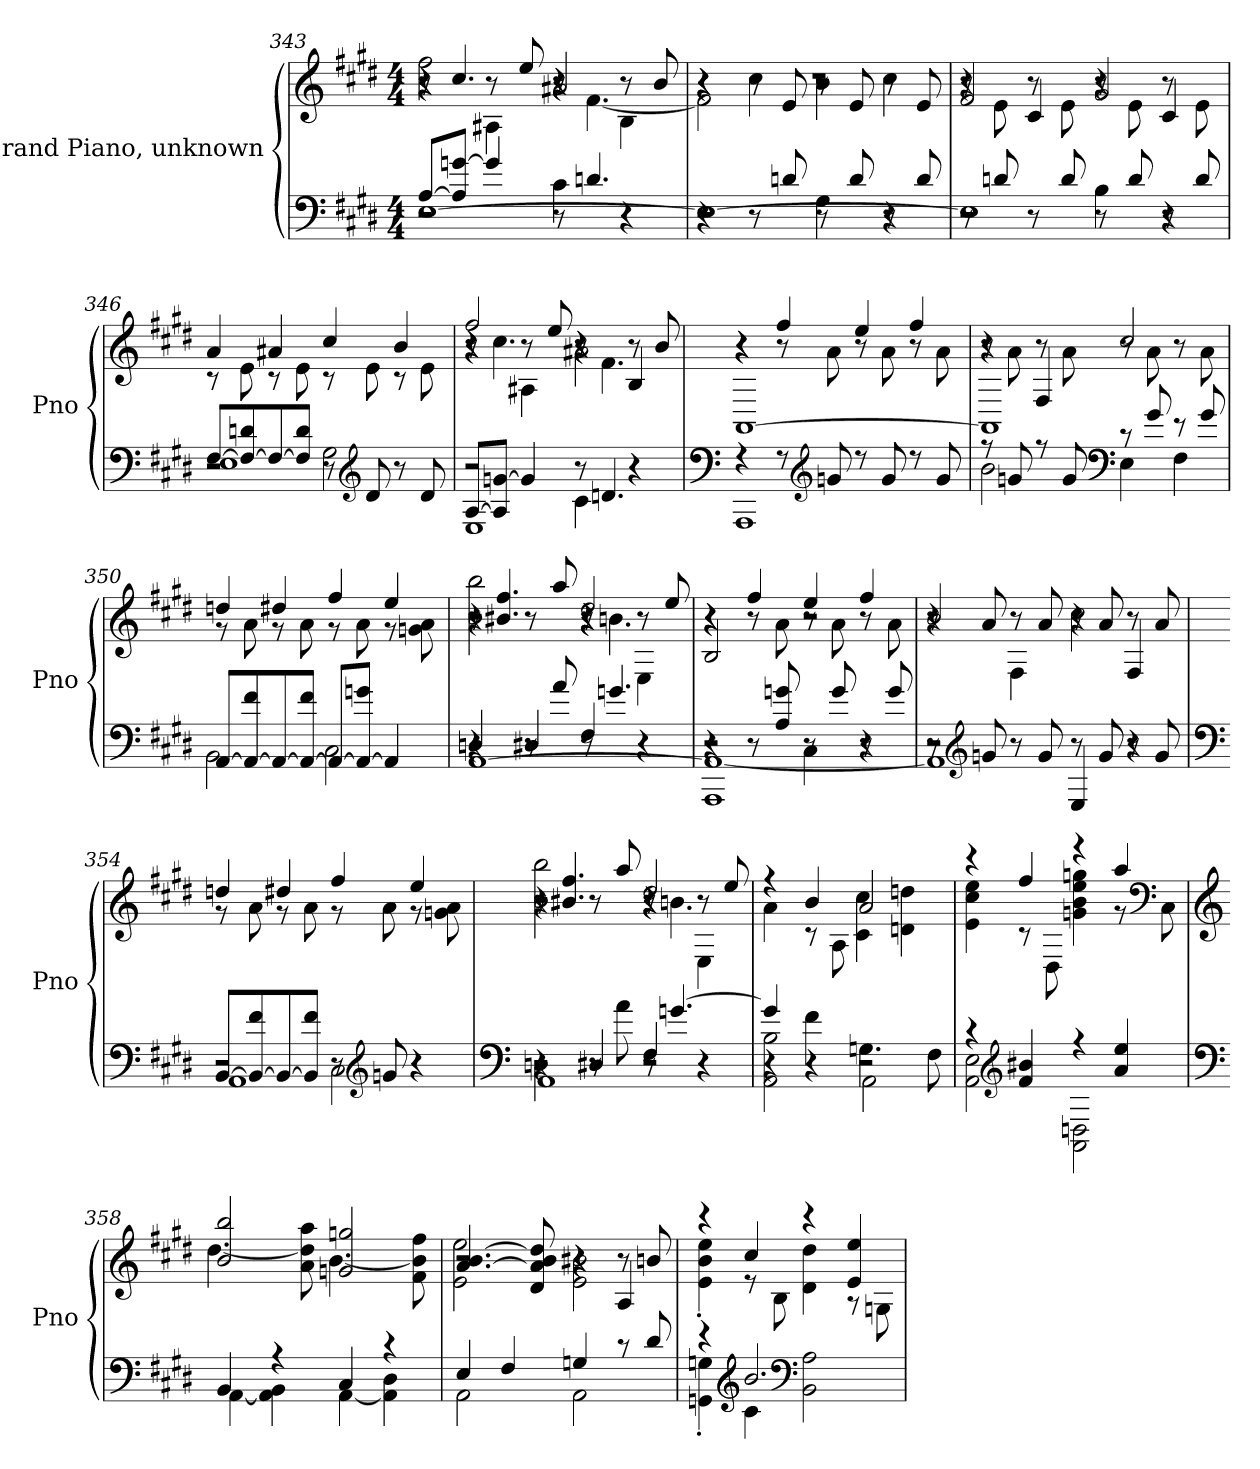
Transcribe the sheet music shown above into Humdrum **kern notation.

**kern	**kern
*part1	*part1
*staff2	*staff1
*I"Grand Piano, unknown	*
*I'Pno	*
!!LO:PB:g=z
*clefF4	*clefG2
*k[f#c#g#d#]	*k[f#c#g#d#]
*M4/4	*M4/4
=343	=343
*^	*^
*	*^	*	*^
*	*	*	*	*	*^
[8A/L	2r	[1E	8r	2ff#\	4r	4r
8A/] [8gn/J	.	.	4.cc#/	.	.	.
4g/]	.	.	.	.	8r	4A#X\
.	.	.	.	.	8ee/	.
8r	4c#\	.	2a#X/	4r	4r	8r
4.dn/	.	.	.	.	.	[4.f#\
.	4r	.	.	4B\	8r	.
.	.	.	.	.	8b/	.
=344	=344	=344	=344	=344	=344	=344
4r	2r	1E_	1r	4r	4r	2f#\]
8r	.	.	.	4cc#\	8r	.
8dn/	.	.	.	.	8e/	.
8r	4G#\	.	.	4b\	8r	2r
8d/	.	.	.	.	8e/	.
8r	4r	.	.	4cc#\	8r	.
8d/	.	.	.	.	8e/	.
*	*	*	*	*	*v	*v
=345	=345	=345	=345	=345	=345
8r	2r	1E]	2f#/	8r	4r
8dn/	.	.	.	8e\	.
8r	.	.	.	8r	4c#/
8d/	.	.	.	8e\	.
8r	4B\	.	2g#/	8r	4r
8d/	.	.	.	8e\	.
8r	4r	.	.	8r	4c#/
8d/	.	.	.	8e\	.
*	*	*	*	*v	*v
!!LO:LB:g=z
=346	=346	=346	=346	=346
[8F#/L	2r	1E	4a/	8r
8F#/_ 8dn/	.	.	.	8e\
8F#/_	.	.	4a#X/	8r
8F#/] 8d/J	.	.	.	8e\
8r	2G#\	.	4cc#/	8r
*clefG2	*	*	*	*
8d/	.	.	.	8e\
8r	.	.	4b/	8r
8d/	.	.	.	8e\
=347	=347	=347	=347	=347
*	*	*	*^	*^
[8A/L	2r	1E	4r	8r	2ff#/	4r
8A/] [8gn/J	.	.	.	4.cc#\	.	.
4g/]	.	.	8r	.	.	4A#X\
.	.	.	8ee/	.	.	.
8r	4c#\	.	4r	2a#X\	4r	8r
4.dn/	.	.	.	.	.	4.f#\
.	4r	.	8r	.	4B/	.
.	.	.	8b/	.	.	.
*v	*v	*v	*	*	*	*
*	*v	*v	*v	*v
=348	=348
*clefF4	*
*^	*^
*	*	*	*^
4r	1AAA	4r	4r	[1AA
8r	.	4ff#/	8r	.
*clefG2	*	*	*	*
8gn/	.	.	8a\	.
8r	.	4ee/	8r	.
8g/	.	.	8a\	.
8r	.	4ff#/	8r	.
8g/	.	.	8a\	.
!!LO:LB:g=z	!!	!!
=349	=349	=349	=349	=349
8r	2b\	4r	8r	1AA]
8gn/	.	.	8a\	.
8r	.	4F#/	8r	.
8g/	.	.	8a\	.
*clefF4	*	*	*	*
8r	4E\	2cc#/	8r	.
8g/	.	.	8a\	.
8r	4F#\	.	8r	.
8g/	.	.	8a\	.
*	*	*	*v	*v
=350	=350	=350	=350
[8AA/L	2BB\	4ddn/	8r
8AA/_ 8f#/	.	.	8a\
8AA/_	.	4dd#X/	8r
8AA/_ 8f#/J	.	.	8a\
8AA/L_	2C#\	4ff#/	8r
8AA/_ 8gn/J	.	.	8a\
4AA/]	.	4ee/	8r
.	.	.	8gn\ 8a\
=351	=351	=351	=351
*	*^	*^	*^
4Dn/	4r	[1AA	4r	2b\ 2bb\	8r	2r
.	.	.	.	.	4.b#X/ 4.ff#/	.
8r	4D#X/	.	8r	.	.	.
8a/	.	.	8aa/	.	.	.
8r	4F#/	.	4r	8r	2dd#/	4r
4.gn/	.	.	.	4.bn\	.	.
.	4r	.	8r	.	.	4E\
.	.	.	8ee/	.	.	.
*	*	*	*	*	*v	*v
!!LO:LB:g=z
=352	=352	=352	=352	=352	=352
*	*	*^	*	*	*
4r	2r	1AAA	1AA_	4r	4r	2B/
8r	.	.	.	4ff#/	8r	.
8A/ 8gn/	.	.	.	.	8a\	.
8r	4C#\	.	.	4ee/	8r	2r
8g/	.	.	.	.	8a\	.
8r	4r	.	.	4ff#/	8r	.
8g/	.	.	.	.	8a\	.
*	*	*v	*v	*	*	*
=353	=353	=353	=353	=353	=353
8r	2r	1AA]	8r	4r	2b/
*clefG2	*	*	*	*	*
8gn/	.	.	8a/	.	.
8r	.	.	8r	4F#\	.
8g/	.	.	8a/	.	.
8r	4E/	.	8r	2cc#\	4r
8g/	.	.	8a/	.	.
8r	4r	.	8r	.	4F#/
8g/	.	.	8a/	.	.
*	*	*	*v	*v	*v
=354	=354	=354	=354
*clefF4	*	*	*
*	*	*	*^
[8BB/L	2r	1AA	4ddn/	8r
8BB/_ 8f#/	.	.	.	8a\
8BB/_	.	.	4dd#X/	8r
8BB/] 8f#/J	.	.	.	8a\
8r	2C#\	.	4ff#/	8r
*clefG2	*	*	*	*
8gn/	.	.	.	8a\
4r	.	.	4ee/	8r
.	.	.	.	8gn\ 8a\
*v	*v	*v	*	*
*	*v	*v
!!LO:LB:g=z
=355	=355
*clefF4	*
*^	*^
*	*^	*	*^
*	*	*^	*	*	*^
2r	4Dn\	4r	1AA	4r	2b\ 2bb\	8r	2r
.	.	.	.	.	.	4.b#X/ 4.ff#/	.
.	8r	4D#X/	.	8r	.	.	.
.	8a\	.	.	8aa/	.	.	.
8r	2r	4F#/	.	4r	8r	2dd#/	4r
[4.gn/	.	.	.	.	4.bn\	.	.
.	.	4r	.	8r	.	.	4E\
.	.	.	.	8ee/	.	.	.
*	*	*v	*v	*	*	*	*
*	*	*	*	*v	*v	*v
=356	=356	=356	=356	=356
4g/]	4r	2AA\ 2B\	4r	4a\
4r	4f#\	.	4b/	8r
.	.	.	.	8A\
2r	4.Gn\	2AA\	2a/	4c#\ 4cc#\
.	.	.	.	4dn\ 4ddn\
.	8F#\	.	.	.
*	*v	*v	*	*
=357	=357	=357	=357
4r	2AA\ 2E\	4r	4e\ 4cc#\ 4ee\
*clefG2	*	*	*
4f#/ 4b#X/	.	4ff#/	8r
.	.	.	8D#\
4r	2AA\ 2Dn\	4r	4gn\ 4b\ 4ee\ 4ggn\
4a/ 4ee/	.	4aa/	8r
*	*	*clefF4	*
.	.	.	8C#\
=358	=358	=358	=358
*clefF4	*	*clefG2	*
4BB/	[4AA\	2b/ 2bb/	[4.dd#\
4r	4AA\] 4BB\	.	.
.	.	.	8a\ 8dd#\] 8aa\
4C#/	[4AA\	2gn/ 2ggn/	[4.b\
4r	4AA\] 4D#\	.	.
.	.	.	8f#\ 8b\] 8ff#\
!!LO:PB:g=z
=359	=359	=359	=359
*	*	*	*^
4E/	2AA\	[4.a/ [4.b/	2e\ 2ee\	2r
4F#/	.	.	.	.
.	.	8d#/ 8a/] 8b/] 8dd#/	.	.
4Gn/	2AA\	4r	2e\ 2b#X\	4r
8r	.	8r	.	4A/
8d#/	.	8bn/	.	.
*	*	*	*v	*v
=360	=360	=360	=360
4r	4GGn\' 4Gn\'	4r	4e\' 4b\' 4ee\'
*clefG2	*	*	*
2.b/	4c#\	4cc#/	8r
.	.	.	8B\
*clefF4	*	*	*
.	2BB\ 2A\	4r	4d#\ 4dd#\
.	.	4e/ 4ee/	8r
.	.	.	8Gn\
*v	*v	*	*
*	*v	*v
=	=
*-	*-
